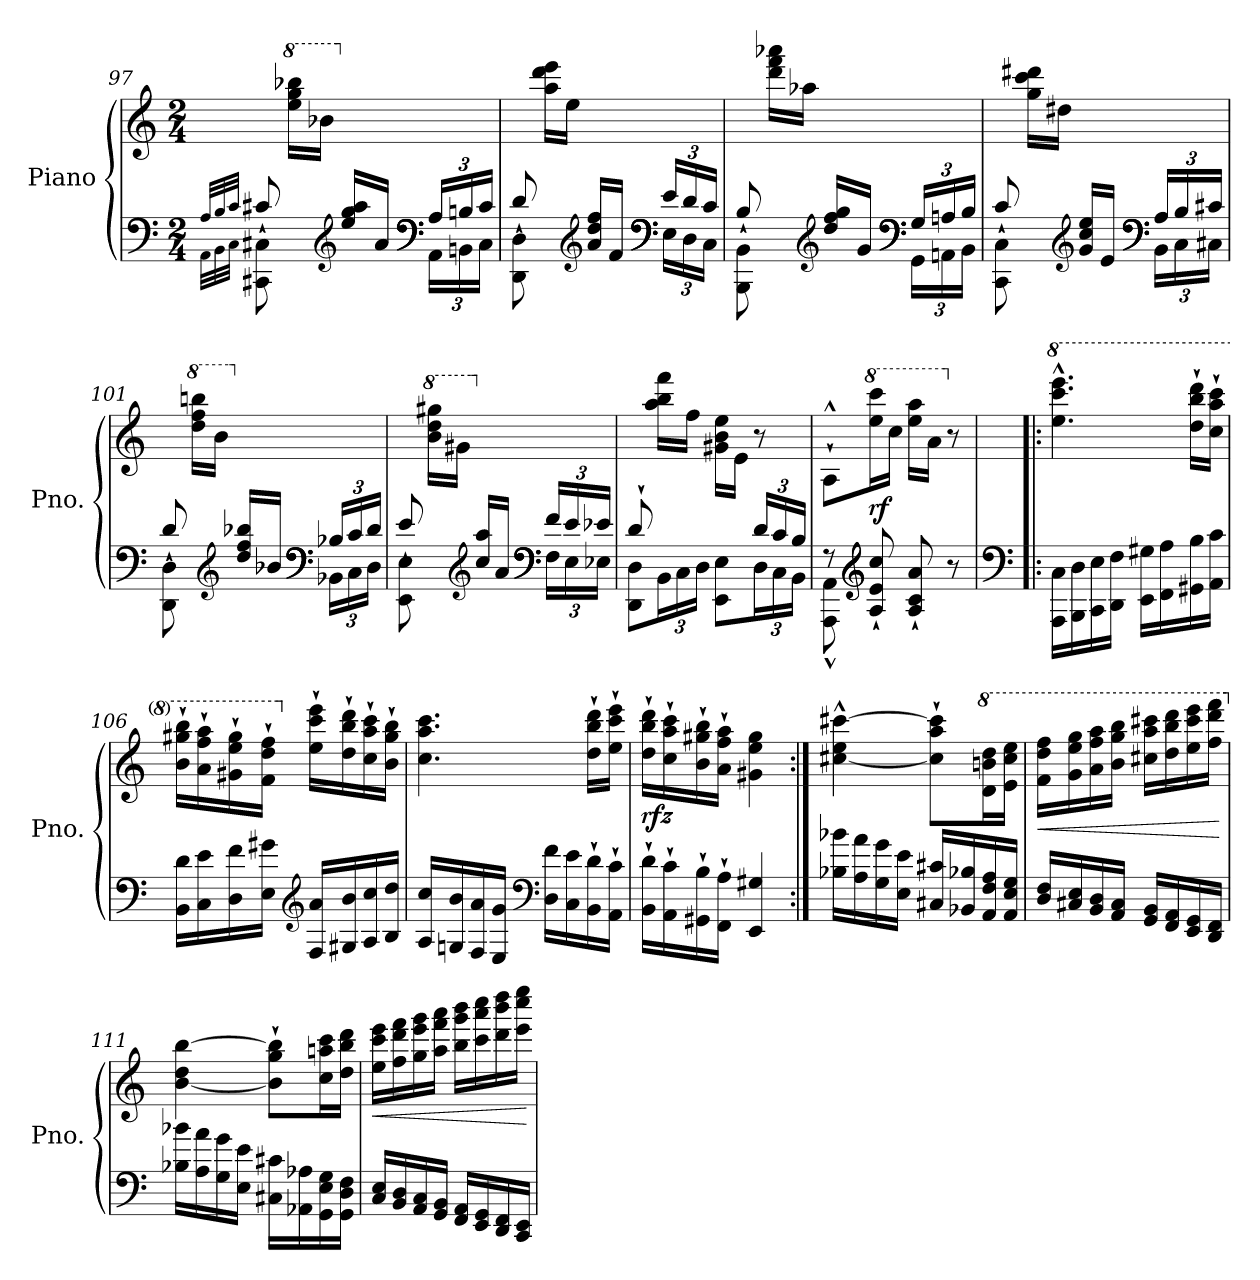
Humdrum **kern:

**kern	**kern	**dynam
*part1	*part1	*part1
*staff2	*staff1	*staff1/2
*I"Piano	*	*
*I'Pno.	*	*
*clefF4	*clefG2	*
*k[]	*k[]	*
*M2/4	*M2/4	*
=97	=97	=97
*^	*	*
*	*^	*	*
.	32qA/LLL	32qAA\LLL	.	.
.	32qB/	32qBB\	.	.
.	32qc/JJJ	32qC\JJJ	.	.
!	!	!	!	!LO:DY:b
!	!	!	!	!LO:DY:n=1:b
4ryy	8c#X`/	8CC#X\ 8C#X\	8ryy	other-dynamics f
*	*	*	*8va	*
.	4ryy	4ryy	(>16eee\ 16ggg\ 16bbb-X\LL	.
.	.	.	16bb-X\JJ	.
*clefG2	*	*	*	*
*	*	*	*X8va	*
16ee/ 16gg/ 16aa/LL	.	.	8ryy	.
16a/JJ)	.	.	.	.
*clefF4	*	*	*	*
*	*Xbrackettup	*	*	*
8ryy	24A/LL	24AA\LL	8ryy	.
.	24Bn/	24BBn\	.	.
.	24c#/JJ	24C#\JJ	.	.
!!LO:LB:g=z
=98	=98	=98	=98	=98
4ryy	8d`/	8DD\ 8D\	8ryy	.
.	4ryy	4ryy	(>16aa\ 16ddd\ 16eee\LL	.
.	.	.	16ee\JJ	.
*clefG2	*	*	*	*
16a/ 16dd/ 16ff/LL	.	.	8ryy	.
16f/JJ)	.	.	.	.
*clefF4	*	*	*	*
8ryy	24e/LL	24E\LL	8ryy	.
.	24d/	24D\	.	.
.	24c/JJ	24C\JJ	.	.
=99	=99	=99	=99	=99
4ryy	8B`/	8BBB\ 8BB\	8ryy	.
.	4ryy	4ryy	(>16ddd\ 16fff\ 16aaa-X\LL	.
.	.	.	16aa-X\JJ	.
*clefG2	*	*	*	*
16dd/ 16ff/ 16gg/LL	.	.	8ryy	.
16g/JJ)	.	.	.	.
*clefF4	*	*	*	*
8ryy	24G/LL	24GG\LL	8ryy	.
.	24An/	24AAn\	.	.
.	24B/JJ	24BB\JJ	.	.
=100	=100	=100	=100	=100
4ryy	8c`/	8CC\ 8C\	8ryy	.
.	4ryy	4ryy	(>16gg\ 16ccc\ 16ddd#X\LL	.
.	.	.	16dd#X\JJ	.
*clefG2	*	*	*	*
16g/ 16cc/ 16ee/LL	.	.	8ryy	.
16e/JJ)	.	.	.	.
*clefF4	*	*	*	*
8ryy	24A/LL	24BB\LL	8ryy	.
.	24B/	24C\	.	.
.	24c#X/JJ	24C#X\JJ	.	.
=101	=101	=101	=101	=101
4ryy	8d`/	8DD\ 8D\	8ryy	.
*	*	*	*8va	*
.	4ryy	4ryy	(>16ddd\ 16fff\ 16bbbn\LL	.
.	.	.	16bb\JJ	.
*clefG2	*	*	*	*
*	*	*	*X8va	*
16dd/ 16ff/ 16bb-X/LL	.	.	8ryy	.
16b-X/JJ)	.	.	.	.
*clefF4	*	*	*	*
8ryy	24B-X/LL	24BB-X\LL	8ryy	.
.	24c/	24C\	.	.
.	24d/JJ	24D\JJ	.	.
!!LO:LB:g=z
=102	=102	=102	=102	=102
4ryy	8e`/	8EE\ 8E\	8ryy	.
*	*	*	*8va	*
.	4ryy	4ryy	(>16bb\ 16ddd\ 16ggg#X\LL	.
.	.	.	16gg#X\JJ	.
*clefG2	*	*	*	*
*	*	*	*X8va	*
16cc/ 16aa/LL	.	.	8ryy	.
16a/JJ)	.	.	.	.
*clefF4	*	*	*	*
8ryy	24f/LL	24F\LL	8ryy	.
.	24e/	24E\	.	.
.	24e-X/JJ	24E-X\JJ	.	.
*	*v	*v	*	*
=103	=103	=103	=103
8d`/	8DD\ 8D\L	8ryy	.
8ryy	24BB\L	16aa\ 16bb\ 16fff\LL	.
.	24C\	.	.
.	.	16ff\JJ	.
.	24D\JJ	.	.
8ryy	8EE\ 8E\L	16g#X\ 16b\ 16ee\LL	.
.	.	16e\JJ	.
24d/LL	24D\L	8r	.
24c/	24C\	.	.
24B/JJ	24BB\JJ	.	.
=104	=104	=104	=104
8r	8AAA\^^ 8AA\^^	8A`^^\L	.
*clefG2	*	*	*
*	*	*8va	*
!	!	!	!LO:DY:b
8A/` 8e/` 8cc/`	4.ryy	16eee\ 16cccc\L	rf
.	.	16ccc\JJ	.
8A/` 8c/` 8a/`	.	16eee\ 16aaa\LL	.
.	.	16aa\JJ	.
*	*	*X8va	*
8r	.	8r	.
*v	*v	*	*
=105!|:	=105!|:	=105!|:
*clefF4	*	*
*	*8va	*
*	*^	*
16AAA\ 16C\LL	4.eee\^^ 4.cccc\^^ 4.eeee\^^	8.ryy	.
16BBB\ 16D\	.	.	.
16CC\ 16E\	.	.	.
!	!	!	!LO:DY:b
!	!	!	!LO:DY:n=1:b
16DD\ 16F\JJ	.	4ryy	ff other-dynamics
16EE\ 16G#X\LL	.	.	.
16FF\ 16A\	.	.	.
16GG#X\ 16B\	16ddd\` 16bbb\` 16dddd\`LL	.	.
16AA\ 16c\JJ	16ccc\` 16aaa\` 16cccc\`JJ	16ryy	.
*	*v	*v	*
!!LO:LB:g=z
=106	=106	=106
16BB\ 16d\LL	16bb\` 16ggg#X\` 16bbb\`LL	.
16C\ 16e\	16aa\` 16fff\` 16aaa\`	.
16D\ 16f\	16gg#X\` 16eee\` 16ggg#\`	.
16E\ 16g#X\JJ	16ff\` 16ddd\` 16fff\`JJ	.
*clefG2	*	*
*	*X8va	*
16F/ 16a/LL	16ee\` 16ccc\` 16eee\`LL	.
16G#X/ 16b/	16dd\` 16bb\` 16ddd\`	.
16A/ 16cc/	16cc\` 16aa\` 16ccc\`	.
16B/ 16dd/JJ	16b\` 16gg#\` 16bb\`JJ	.
=107	=107	=107
16A/ 16cc/LL	4.cc\ 4.aa\ 4.ccc\	.
16Gn/ 16b/	.	.
16F/ 16a/	.	.
16E/ 16g/JJ	.	.
*clefF4	*	*
16D\ 16f\LL	.	.
16C\ 16e\	.	.
16BB\` 16d\`	16dd\` 16bb\` 16ddd\`LL	.
16AA\` 16c\`JJ	16ee\` 16ccc\` 16eee\`JJ	.
=108	=108	=108
!	!	!LO:DY:b
16BB\` 16d\`LL	16dd\` 16bb\` 16ddd\`LL	rfz
16AA\` 16c\`	16cc\` 16aa\` 16ccc\`	.
16GG#X\` 16B\`	16b\` 16gg#X\` 16bb\`	.
16FF\` 16A\`JJ	16a\` 16ff\` 16aa\`JJ	.
4EE/ 4G#X/	4g#X\ 4ee\ 4gg#\	.
=109:|!	=109:|!	=109:|!
16B-X\ 16b-X\LL	[4cc#X\^^ 4ee\^^ [4ccc#X\^^	.
16A\ 16a\	.	.
16G\ 16g\	.	.
16E\ 16e\JJ	.	.
16C#X/ 16c#X/LL	8cc#\]` 8aa\` 8ccc#\]`L	.
16BB-X/ 16B-X/	.	.
*	*8va	*
16AA/ 16F/ 16A/	16dd\ 16bbn\ 16ddd\L	.
16AA/ 16E/ 16G/JJ	16ee\ 16ccc#\ 16eee\JJ	.
!!LO:PB:g=z
=110	=110	=110
!	!	!LO:HP:b
16D/ 16F/LL	16ff\ 16ddd\ 16fff\LL	<
16C#X/ 16E/	16gg\ 16eee\ 16ggg\	.
16BB/ 16D/	16aa\ 16fff\ 16aaa\	.
16AA/ 16C#/JJ	16bb\ 16ggg\ 16bbb\JJ	.
16GG/ 16BB/LL	16ccc#X\ 16aaa\ 16cccc#X\LL	.
16FF/ 16AA/	16ddd\ 16bbb\ 16dddd\	.
16EE/ 16GG/	16eee\ 16cccc#\ 16eeee\	.
16DD/ 16FF/JJ	16fff\ 16dddd\ 16ffff\JJ	.
.	.	[
=111	=111	=111
*	*X8va	*
16B-X\ 16b-X\LL	[4b\ 4dd\ [4bb\	.
16A\ 16a\	.	.
16G\ 16g\	.	.
16E\ 16e\JJ	.	.
16C#X\ 16c#X\LL	8b\]` 8gg\` 8bb\]`L	.
16AA-X\ 16A-X\	.	.
16GG\ 16E\ 16G\	16cc\ 16aan\ 16ccc\L	.
16GG\ 16D\ 16F\JJ	16dd\ 16bb\ 16ddd\JJ	.
=112	=112	=112
!	!	!LO:HP:b
16C/ 16E/LL	16ee\ 16ccc\ 16eee\LL	<
16BB/ 16D/	16ff\ 16ddd\ 16fff\	.
16AA/ 16C/	16gg\ 16eee\ 16ggg\	.
16GG/ 16BB/JJ	16aa\ 16fff\ 16aaa\JJ	.
16FF/ 16AA/LL	16bb\ 16ggg\ 16bbb\LL	.
16EE/ 16GG/	16ccc\ 16aaa\ 16cccc\	.
16DD/ 16FF/	16ddd\ 16bbb\ 16dddd\	.
16CC/ 16EE/JJ	16eee\ 16cccc\ 16eeee\JJ	.
.	.	[
=	=	=
*-	*-	*-
